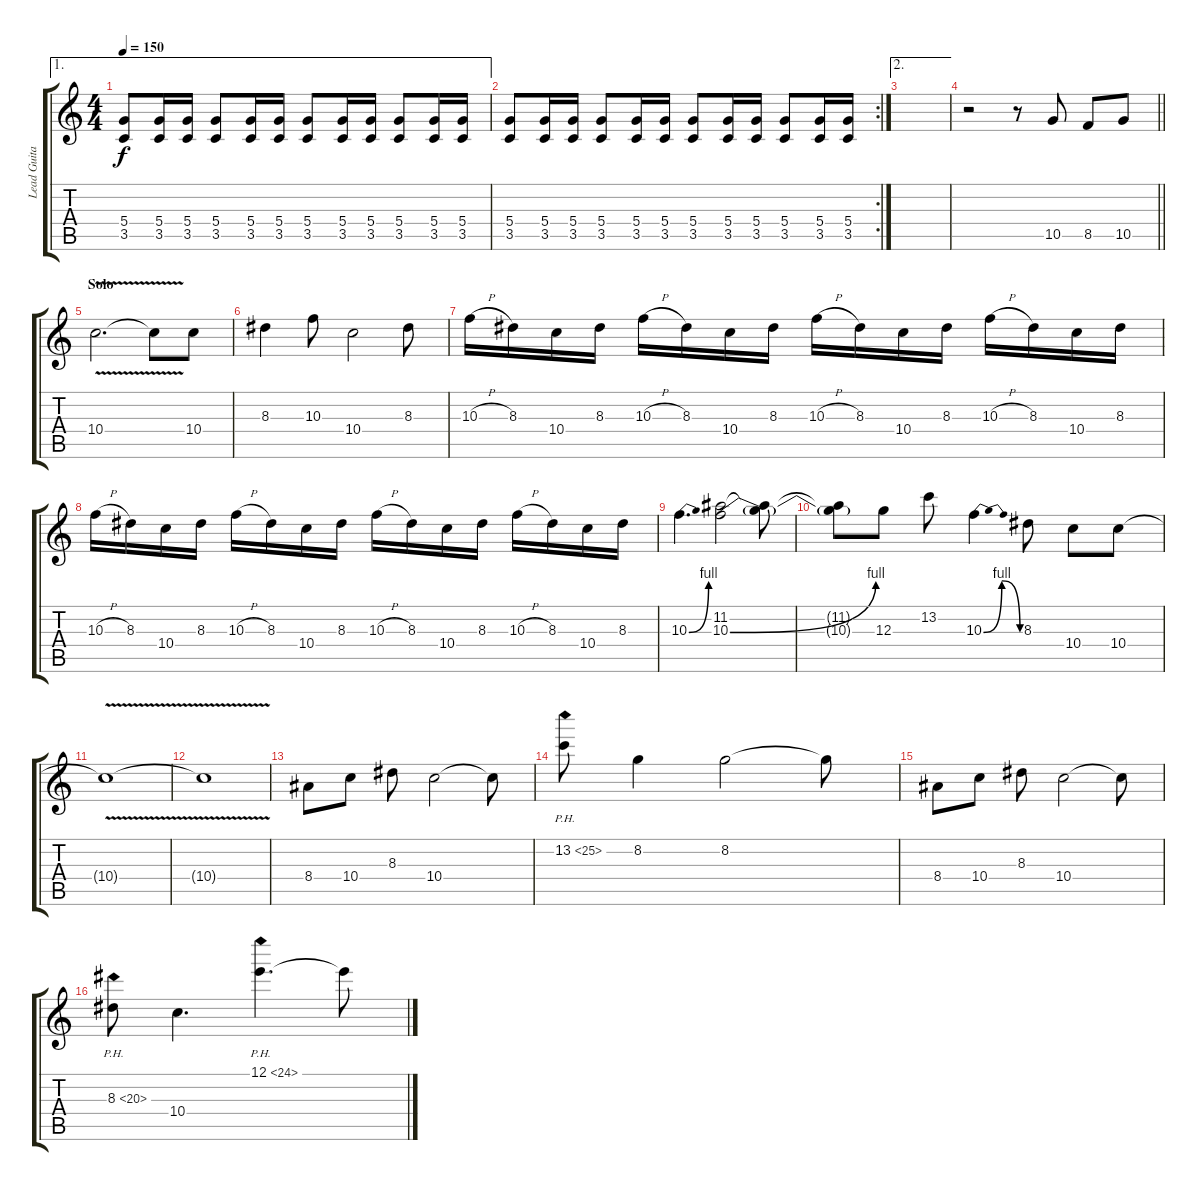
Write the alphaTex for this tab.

\track ("Lead Guitar" "Lead Guita") {instrument overdrivenguitar}
\staff {score tabs}
\tuning (E4 B3 G3 D3 A2 E2) {hide}
\ae 1
\ts (4 4)
\tempo 150
\clef g2
\ks c
(5.4 3.5).8{dy f} (5.4 3.5).16 (5.4 3.5).16 (5.4 3.5).8 (5.4 3.5).16 (5.4 3.5).16 (5.4 3.5).8 (5.4 3.5).16 (5.4 3.5).16 (5.4 3.5).8 (5.4 3.5).16 (5.4 3.5).16 |
\rc 2
(5.4 3.5).8 (5.4 3.5).16 (5.4 3.5).16 (5.4 3.5).8 (5.4 3.5).16 (5.4 3.5).16 (5.4 3.5).8 (5.4 3.5).16 (5.4 3.5).16 (5.4 3.5).8 (5.4 3.5).16 (5.4 3.5).16 |
\ae 2
|
\barLineRight lightlight
r.2 r.8 10.5.8 8.5.8 10.5.8 |
\section ("" "Solo")
10.4{v}.2{d} 10.4{t}.8 10.4.8 |
8.3.4 10.3.8 10.4.2 8.3.8 |
10.3{h}.16 8.3.16 10.4.16 8.3.16 10.3{h}.16 8.3.16 10.4.16 8.3.16 10.3{h}.16 8.3.16 10.4.16 8.3.16 10.3{h}.16 8.3.16 10.4.16 8.3.16 |
10.3{h}.16 8.3.16 10.4.16 8.3.16 10.3{h}.16 8.3.16 10.4.16 8.3.16 10.3{h}.16 8.3.16 10.4.16 8.3.16 10.3{h}.16 8.3.16 10.4.16 8.3.16 |
10.3{be (bend 0 0 60 4)}.4{d} (11.2 10.3{be (bend 0 0 60 4)}).2 (11.2{t} 10.3{t}).8 |
(11.2{t} 10.3{t}).8 12.3.8 13.2.8 10.3{be (bendrelease 0 0 30 4 30 4 60 0)}.4 8.3.8 10.4.8 10.4.8 |
10.4{v t}.1 |
10.4{t}.1 |
8.4.8 10.4.8 8.3.8 10.4.2 10.4{t}.8 |
13.2{ph 12}.8 8.2.4 8.2.2 8.2{t}.8 |
8.4.8 10.4.8 8.3.8 10.4.2 10.4{t}.8 |
8.3{ph 12}.8 10.4.4{d} 12.1{ph 12}.4{d} 12.1{t}.8
